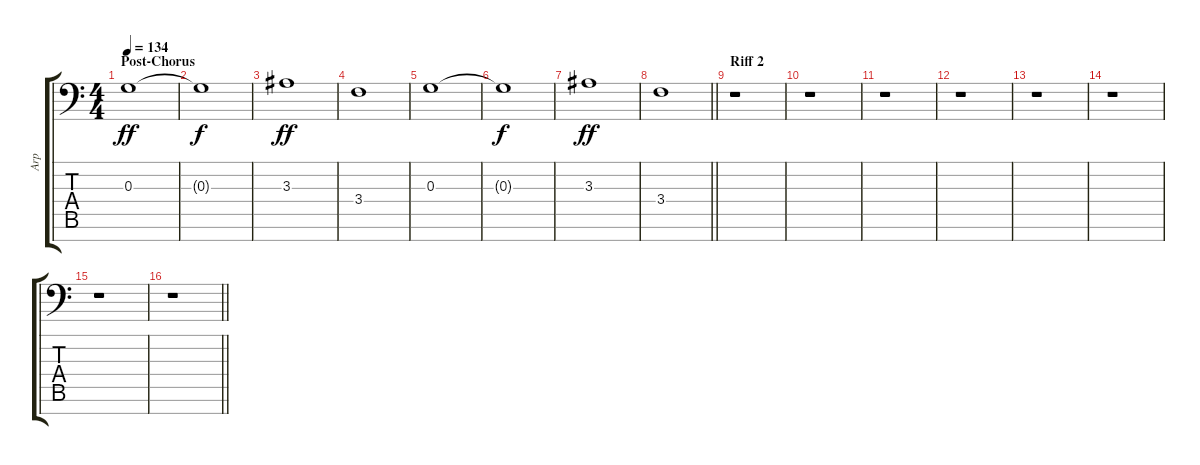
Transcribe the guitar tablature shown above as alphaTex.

\track ("Arp" "Arp") {instrument mutedtrumpet}
\staff {score tabs}
\tuning (A5 B3 G3 D3 A2 E2 C-1) {hide}
\ts (4 4)
\section ("" "Post-Chorus")
\tempo 134
\clef f4
\ks c
0.3.1{dy ff} |
0.3{t}.1{dy f} |
3.3.1{dy ff} |
3.4.1 |
0.3.1 |
0.3{t}.1{dy f} |
3.3.1{dy ff} |
\barLineRight lightlight
3.4.1 |
\section ("" "Riff 2")
r.1 |
r.1 |
r.1 |
r.1 |
r.1 |
r.1 |
r.1 |
\barLineRight lightlight
r.1
